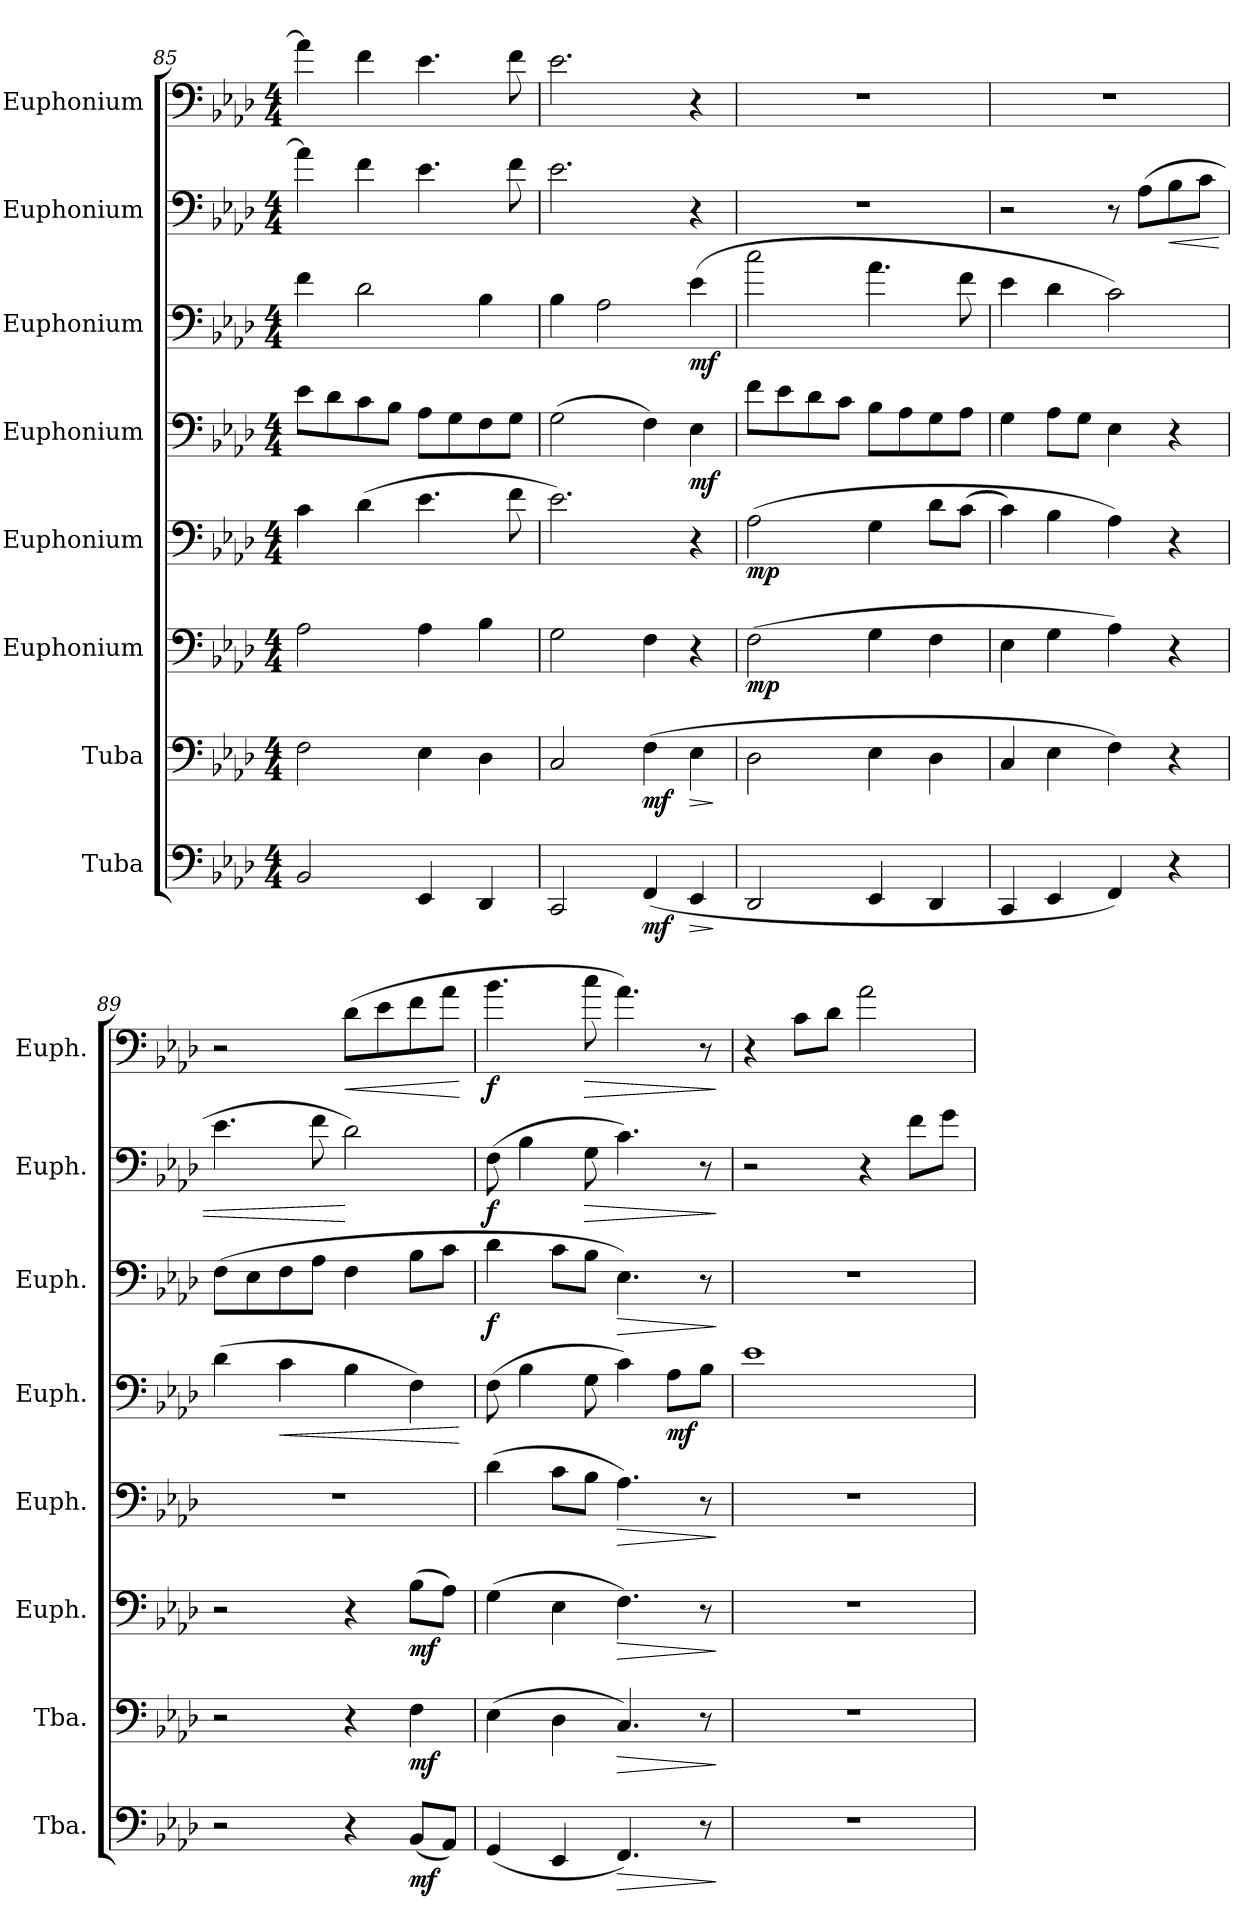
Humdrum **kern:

**kern	**dynam	**kern	**dynam	**kern	**dynam	**kern	**dynam	**kern	**dynam	**kern	**dynam	**kern	**dynam	**kern	**dynam
*part8	*part8	*part7	*part7	*part6	*part6	*part5	*part5	*part4	*part4	*part3	*part3	*part2	*part2	*part1	*part1
*staff8	*staff8	*staff7	*staff7	*staff6	*staff6	*staff5	*staff5	*staff4	*staff4	*staff3	*staff3	*staff2	*staff2	*staff1	*staff1
*I"Tuba	*	*I"Tuba	*	*I"Euphonium	*	*I"Euphonium	*	*I"Euphonium	*	*I"Euphonium	*	*I"Euphonium	*	*I"Euphonium	*
*I'Tba.	*	*I'Tba.	*	*I'Euph.	*	*I'Euph.	*	*I'Euph.	*	*I'Euph.	*	*I'Euph.	*	*I'Euph.	*
*clefF4	*	*clefF4	*	*clefF4	*	*clefF4	*	*clefF4	*	*clefF4	*	*clefF4	*	*clefF4	*
*k[b-e-a-d-]	*	*k[b-e-a-d-]	*	*k[b-e-a-d-]	*	*k[b-e-a-d-]	*	*k[b-e-a-d-]	*	*k[b-e-a-d-]	*	*k[b-e-a-d-]	*	*k[b-e-a-d-]	*
*M4/4	*	*M4/4	*	*M4/4	*	*M4/4	*	*M4/4	*	*M4/4	*	*M4/4	*	*M4/4	*
=85	=85	=85	=85	=85	=85	=85	=85	=85	=85	=85	=85	=85	=85	=85	=85
2BB-/	.	2F\	.	2A-\	.	4c\	.	8e-\L	.	4f\	.	4a-\]	.	4a-\]	.
.	.	.	.	.	.	.	.	8d-\	.	.	.	.	.	.	.
.	.	.	.	.	.	(>4d-\	.	8c\	.	2d-\	.	4f\	.	4f\	.
.	.	.	.	.	.	.	.	8B-\J	.	.	.	.	.	.	.
4EE-/	.	4E-\	.	4A-\	.	4.e-\	.	8A-\L	.	.	.	4.e-\	.	4.e-\	.
.	.	.	.	.	.	.	.	8G\	.	.	.	.	.	.	.
4DD-/	.	4D-\	.	4B-\	.	.	.	8F\	.	4B-\	.	.	.	.	.
.	.	.	.	.	.	8f\	.	8G\J	.	.	.	8f\	.	8f\	.
=86	=86	=86	=86	=86	=86	=86	=86	=86	=86	=86	=86	=86	=86	=86	=86
2CC/	.	2C/	.	2G\	.	2.e-\)	.	(>2G\	.	4B-\	.	2.e-\	.	2.e-\	.
.	.	.	.	.	.	.	.	.	.	2A-\	.	.	.	.	.
!	!LO:DY:b	!	!LO:DY:b	!	!	!	!	!	!	!	!	!	!	!	!
(>4FF/	mf	(>4F\	mf	4F\	.	.	.	4F\)	.	.	.	.	.	.	.
!	!LO:HP:b	!	!LO:HP:b	!	!	!	!	!	!LO:DY:b	!	!LO:DY:b	!	!	!	!
4EE-/	>	4E-\	>	4r	.	4r	.	4E-\	mf	(>4e-\	mf	4r	.	4r	.
.	]	.	]	.	.	.	.	.	.	.	.	.	.	.	.
!!LO:PB:g=z
=87	=87	=87	=87	=87	=87	=87	=87	=87	=87	=87	=87	=87	=87	=87	=87
!	!	!	!	!	!LO:DY:b	!	!LO:DY:b	!	!	!	!	!	!	!	!
2DD-/	.	2D-\	.	(>2F\	mp	(>2A-\	mp	8f\L	.	2cc\	.	1r	.	1r	.
.	.	.	.	.	.	.	.	8e-\	.	.	.	.	.	.	.
.	.	.	.	.	.	.	.	8d-\	.	.	.	.	.	.	.
.	.	.	.	.	.	.	.	8c\J	.	.	.	.	.	.	.
4EE-/	.	4E-\	.	4G\	.	4G\	.	8B-\L	.	4.a-\	.	.	.	.	.
.	.	.	.	.	.	.	.	8A-\	.	.	.	.	.	.	.
4DD-/	.	4D-\	.	4F\	.	8d-\L	.	8G\	.	.	.	.	.	.	.
.	.	.	.	.	.	(>8c\J	.	8A-\J	.	8f\	.	.	.	.	.
=88	=88	=88	=88	=88	=88	=88	=88	=88	=88	=88	=88	=88	=88	=88	=88
4CC/	.	4C/	.	4E-\	.	4c\)	.	4G\	.	4e-\	.	2r	.	1r	.
4EE-/	.	4E-\	.	4G\	.	4B-\	.	8A-\L	.	4d-\	.	.	.	.	.
.	.	.	.	.	.	.	.	8G\J	.	.	.	.	.	.	.
4FF/)	.	4F\)	.	4A-\)	.	4A-\)	.	4E-\	.	2c\)	.	8r	.	.	.
.	.	.	.	.	.	.	.	.	.	.	.	(>8A-\L	.	.	.
!	!	!	!	!	!	!	!	!	!	!	!	!	!LO:HP:b	!	!
4r	.	4r	.	4r	.	4r	.	4r	.	.	.	8B-\	<	.	.
.	.	.	.	.	.	.	.	.	.	.	.	8c\J	.	.	.
=89	=89	=89	=89	=89	=89	=89	=89	=89	=89	=89	=89	=89	=89	=89	=89
2r	.	2r	.	2r	.	1r	.	(>4d-\	.	(>8F\L	.	4.e-\	.	2r	.
.	.	.	.	.	.	.	.	.	.	8E-\	.	.	.	.	.
!	!	!	!	!	!	!	!	!	!LO:HP:b	!	!	!	!	!	!
.	.	.	.	.	.	.	.	4c\	<	8F\	.	.	.	.	.
.	.	.	.	.	.	.	.	.	.	8A-\J	.	8f\	.	.	.
!	!	!	!	!	!	!	!	!	!	!	!	!	!	!	!LO:HP:b
4r	.	4r	.	4r	.	.	.	4B-\	.	4F\	.	2d-\)	[	(>8d-\L	<
.	.	.	.	.	.	.	.	.	.	.	.	.	.	8e-\	.
!	!LO:DY:b	!	!LO:DY:b	!	!LO:DY:b	!	!	!	!	!	!	!	!	!	!
(<8BB-/L	mf	4F\	mf	(>8B-\L	mf	.	.	4F\)	.	8B-\L	.	.	.	8f\	.
8AA-/J)	.	.	.	8A-\J)	.	.	.	.	.	8c\J	.	.	.	8a-\J	.
.	.	.	.	.	.	.	.	.	[	.	.	.	.	.	[
=90	=90	=90	=90	=90	=90	=90	=90	=90	=90	=90	=90	=90	=90	=90	=90
!	!	!	!	!	!	!	!	!	!	!	!LO:DY:b	!	!LO:DY:b	!	!LO:DY:b
(<4GG/	.	(>4E-\	.	(>4G\	.	(>4d-\	.	(>8F\	.	4d-\	f	(>8F\	f	4.b-\	f
.	.	.	.	.	.	.	.	4B-\	.	.	.	4B-\	.	.	.
4EE-/	.	4D-\	.	4E-\	.	8c\L	.	.	.	8c\L	.	.	.	.	.
!	!	!	!	!	!	!	!	!	!	!	!	!	!LO:HP:b	!	!LO:HP:b
.	.	.	.	.	.	8B-\J	.	8G\	.	8B-\J	.	8G\	>	8cc\	>
!	!LO:HP:b	!	!LO:HP:b	!	!LO:HP:b	!	!LO:HP:b	!	!	!	!LO:HP:b	!	!	!	!
4.FF/)	>	4.C/)	>	4.F\)	>	4.A-\)	>	4c\)	.	4.E-\)	>	4.c\)	.	4.a-\)	.
!	!	!	!	!	!	!	!	!	!LO:DY:b	!	!	!	!	!	!
.	.	.	.	.	.	.	.	8A-\L	mf	.	.	.	.	.	.
8r	.	8r	.	8r	.	8r	.	8B-\J	.	8r	.	8r	.	8r	.
.	]	.	]	.	]	.	]	.	.	.	]	.	]	.	]
!!LO:LB:g=z
=91	=91	=91	=91	=91	=91	=91	=91	=91	=91	=91	=91	=91	=91	=91	=91
1r	.	1r	.	1r	.	1r	.	1e-	.	1r	.	2r	.	4r	.
.	.	.	.	.	.	.	.	.	.	.	.	.	.	8c\L	.
.	.	.	.	.	.	.	.	.	.	.	.	.	.	8d-\J	.
.	.	.	.	.	.	.	.	.	.	.	.	4r	.	2a-\	.
.	.	.	.	.	.	.	.	.	.	.	.	8f\L	.	.	.
.	.	.	.	.	.	.	.	.	.	.	.	8g\J	.	.	.
=	=	=	=	=	=	=	=	=	=	=	=	=	=	=	=
*-	*-	*-	*-	*-	*-	*-	*-	*-	*-	*-	*-	*-	*-	*-	*-
